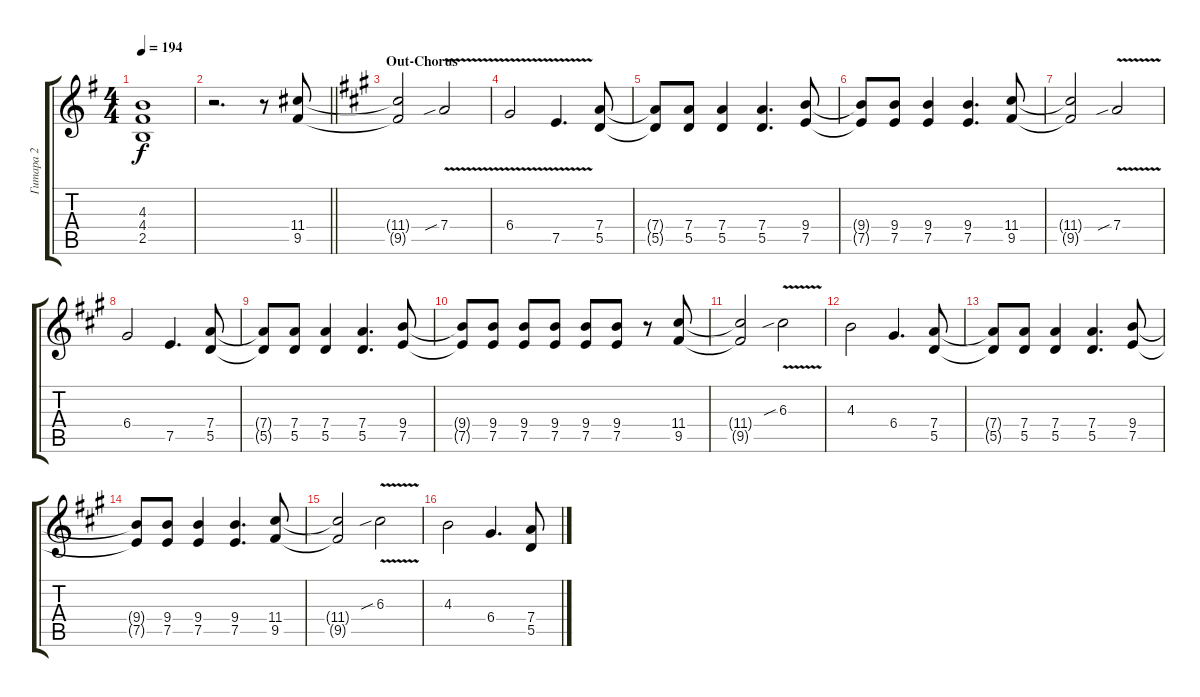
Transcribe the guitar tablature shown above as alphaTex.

\track ("Гитара 2" "Гитара 2") {instrument distortionguitar}
\staff {score tabs}
\tuning (E4 B3 G3 D3 A2 E2) {hide}
\ts (4 4)
\tempo 194
\clef g2
\ks eminor
(4.3{t} 4.4{t} 2.5{t}).1{dy f} |
\barLineRight lightlight
r.2{d} r.8 (11.4 9.5).8 |
\section ("" "Out-Chorus")
\ks f#minor
(11.4{t} 9.5{t}).2 7.4{v sib}.2 |
6.4{v}.2 7.5{v}.4{d} (7.4 5.5).8 |
(7.4{t} 5.5{t}).8 (7.4 5.5).8 (7.4 5.5).4 (7.4 5.5).4{d} (9.4 7.5).8 |
(9.4{t} 7.5{t}).8 (9.4 7.5).8 (9.4 7.5).4 (9.4 7.5).4{d} (11.4 9.5).8 |
(11.4{t} 9.5{t}).2 7.4{v sib}.2 |
6.4.2 7.5.4{d} (7.4 5.5).8 |
(7.4{t} 5.5{t}).8 (7.4 5.5).8 (7.4 5.5).4 (7.4 5.5).4{d} (9.4 7.5).8 |
(9.4{t} 7.5{t}).8 (9.4 7.5).8 (9.4 7.5).8 (9.4 7.5).8 (9.4 7.5).8 (9.4 7.5).8 r.8 (11.4 9.5).8 |
(11.4{t} 9.5{t}).2 6.3{v sib}.2 |
4.3.2 6.4.4{d} (7.4 5.5).8 |
(7.4{t} 5.5{t}).8 (7.4 5.5).8 (7.4 5.5).4 (7.4 5.5).4{d} (9.4 7.5).8 |
(9.4{t} 7.5{t}).8 (9.4 7.5).8 (9.4 7.5).4 (9.4 7.5).4{d} (11.4 9.5).8 |
(11.4{t} 9.5{t}).2 6.3{v sib}.2 |
4.3.2 6.4.4{d} (7.4 5.5).8
